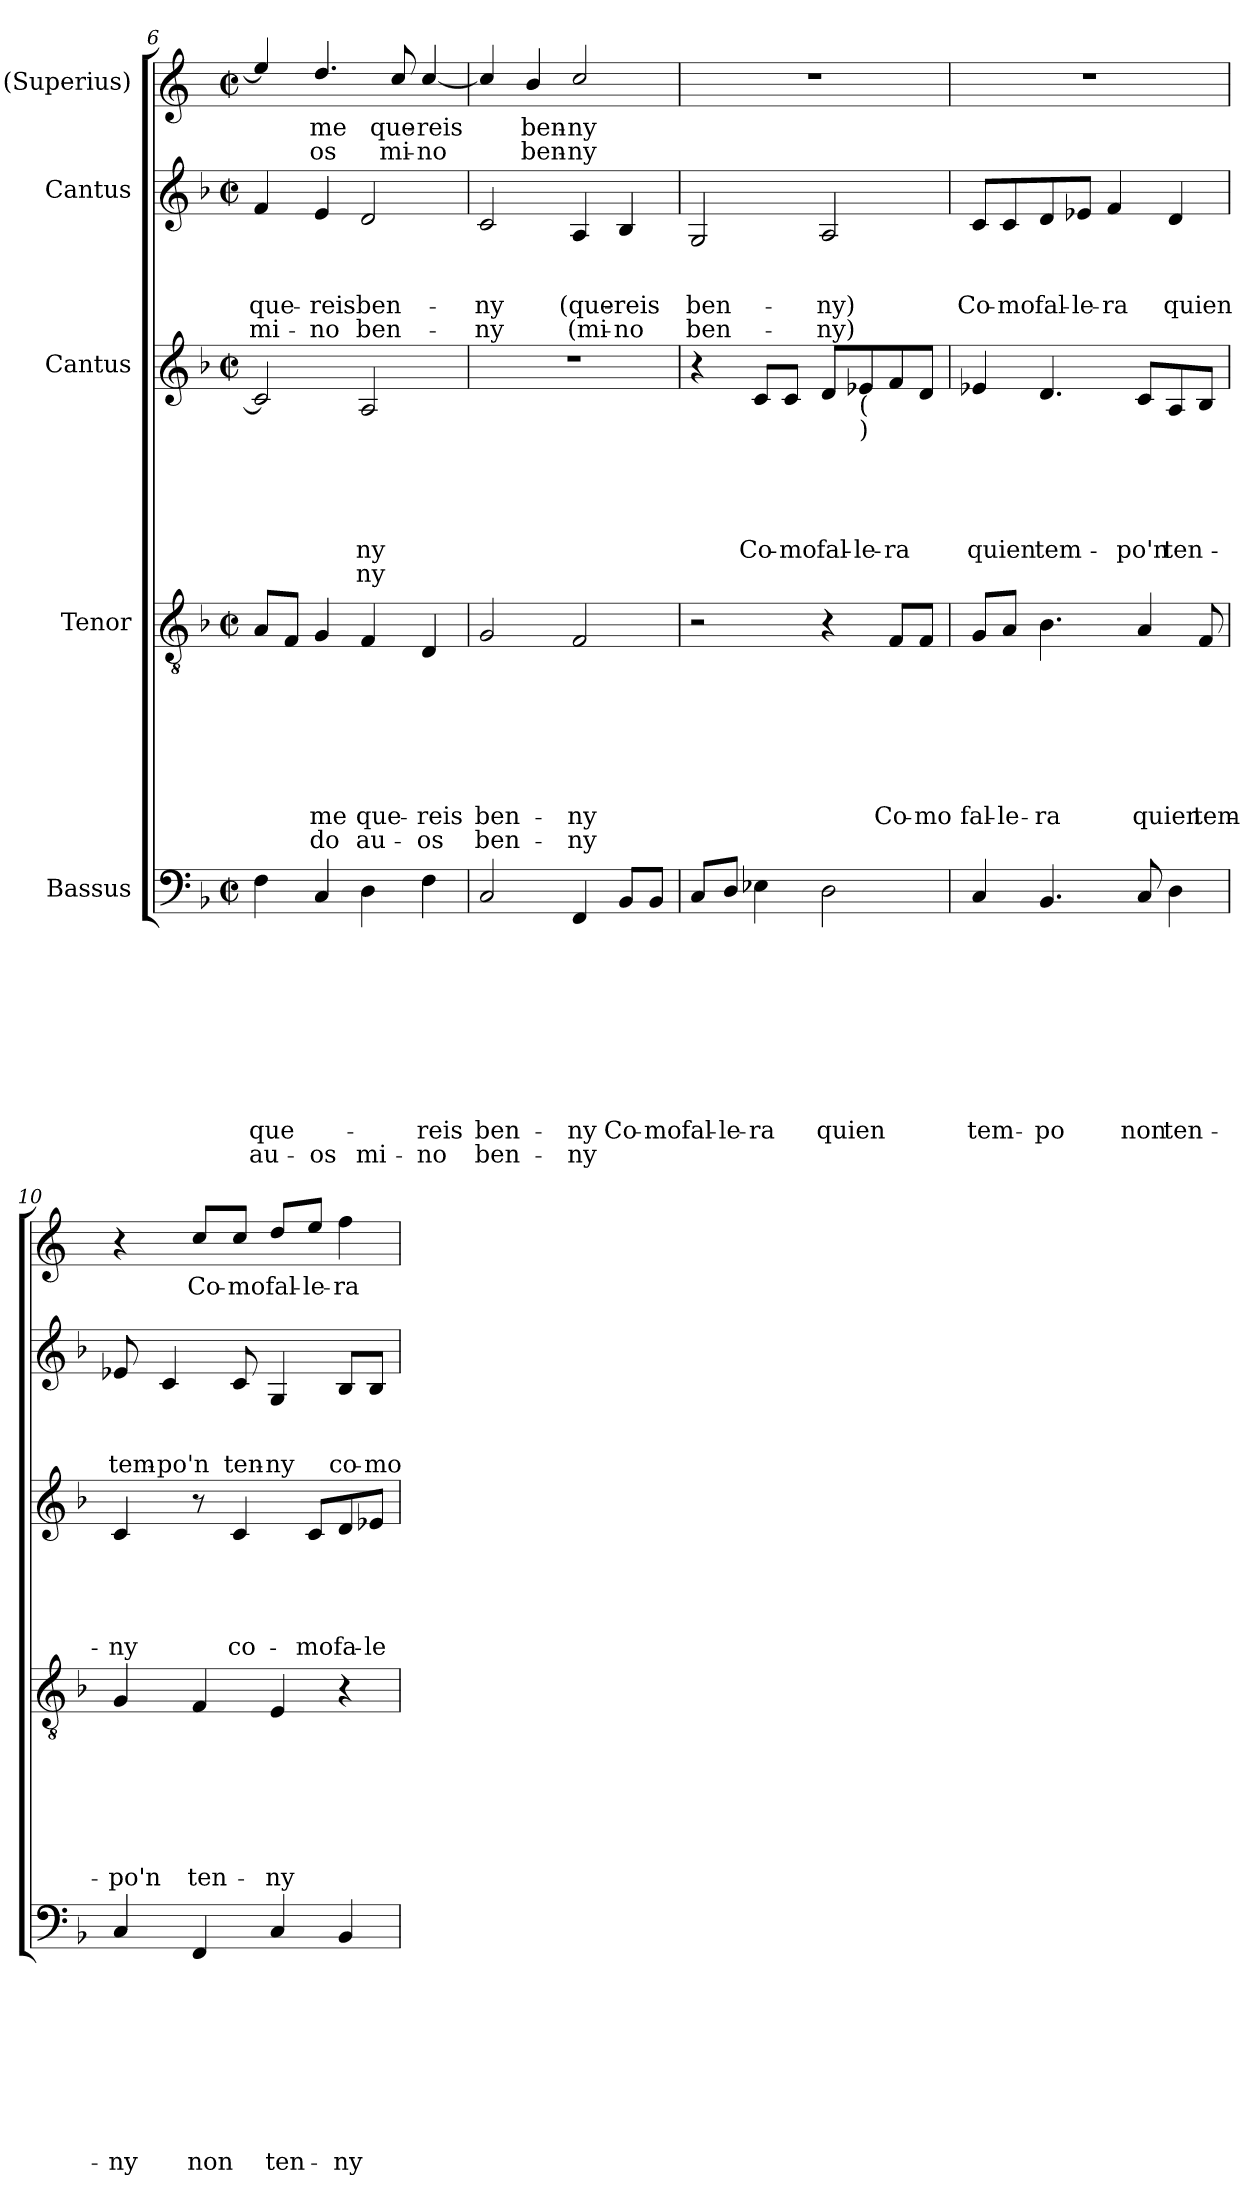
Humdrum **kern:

**kern	**text	**text	**text	**text	**text	**text	**text	**text	**text	**text	**kern	**text	**text	**text	**text	**text	**text	**text	**text	**kern	**text	**text	**text	**text	**text	**text	**kern	**text	**text	**text	**text	**kern	**text	**text
*part5	*part5	*part5	*part5	*part5	*part5	*part5	*part5	*part5	*part5	*part5	*part4	*part4	*part4	*part4	*part4	*part4	*part4	*part4	*part4	*part3	*part3	*part3	*part3	*part3	*part3	*part3	*part2	*part2	*part2	*part2	*part2	*part1	*part1	*part1
*staff5	*staff5	*staff5	*staff5	*staff5	*staff5	*staff5	*staff5	*staff5	*staff5	*staff5	*staff4	*staff4	*staff4	*staff4	*staff4	*staff4	*staff4	*staff4	*staff4	*staff3	*staff3	*staff3	*staff3	*staff3	*staff3	*staff3	*staff2	*staff2	*staff2	*staff2	*staff2	*staff1	*staff1	*staff1
*I"Bassus	*	*	*	*	*	*	*	*	*	*	*I"Tenor	*	*	*	*	*	*	*	*	*I"Cantus	*	*	*	*	*	*	*I"Cantus	*	*	*	*	*I"(Superius)	*	*
*clefF4	*	*	*	*	*	*	*	*	*	*	*clefGv2	*	*	*	*	*	*	*	*	*clefG2	*	*	*	*	*	*	*clefG2	*	*	*	*	*clefG2	*	*
*	*	*	*	*	*	*	*	*	*	*	*	*	*	*	*	*	*	*	*	*	*	*	*	*	*	*	*	*	*	*	*	*ITrd4c7	*	*
*k[b-]	*	*	*	*	*	*	*	*	*	*	*k[b-]	*	*	*	*	*	*	*	*	*k[b-]	*	*	*	*	*	*	*k[b-]	*	*	*	*	*k[b-]	*	*
*F:	*	*	*	*	*	*	*	*	*	*	*F:	*	*	*	*	*	*	*	*	*F:	*	*	*	*	*	*	*F:	*	*	*	*	*F:	*	*
*M2/2	*	*	*	*	*	*	*	*	*	*	*M2/2	*	*	*	*	*	*	*	*	*M2/2	*	*	*	*	*	*	*M2/2	*	*	*	*	*M2/2	*	*
*met(c|)	*	*	*	*	*	*	*	*	*	*	*met(c|)	*	*	*	*	*	*	*	*	*met(c|)	*	*	*	*	*	*	*met(c|)	*	*	*	*	*met(c|)	*	*
=6	=6	=6	=6	=6	=6	=6	=6	=6	=6	=6	=6	=6	=6	=6	=6	=6	=6	=6	=6	=6	=6	=6	=6	=6	=6	=6	=6	=6	=6	=6	=6	=6	=6	=6
4F\	.	.	.	.	.	.	.	.	que-	au-	8A/L	.	.	.	.	.	.	.	.	2c/]	.	.	.	.	.	.	4f/	.	.	que-	mi-	4a/]	.	.
.	.	.	.	.	.	.	.	.	.	.	8F/J	.	.	.	.	.	.	.	.	.	.	.	.	.	.	.	.	.	.	.	.	.	.	.
4C/	.	.	.	.	.	.	.	.	.	-os	4G/	.	.	.	.	.	.	me	-do	.	.	.	.	.	.	.	4e/	.	.	-reis	-no	4.g/	me	-os
4D\	.	.	.	.	.	.	.	.	.	mi-	4F/	.	.	.	.	.	.	que-	au-	2A/	.	.	.	.	-ny	-ny	2d/	.	.	ben-	ben-	.	.	.
.	.	.	.	.	.	.	.	.	.	.	.	.	.	.	.	.	.	.	.	.	.	.	.	.	.	.	.	.	.	.	.	8f/	que-	mi-
4F\	.	.	.	.	.	.	.	.	-reis	-no	4D/	.	.	.	.	.	.	-reis	-os	.	.	.	.	.	.	.	.	.	.	.	.	[4f/	-reis	-no
=7	=7	=7	=7	=7	=7	=7	=7	=7	=7	=7	=7	=7	=7	=7	=7	=7	=7	=7	=7	=7	=7	=7	=7	=7	=7	=7	=7	=7	=7	=7	=7	=7	=7	=7
2C/	.	.	.	.	.	.	.	.	ben-	ben-	2G/	.	.	.	.	.	.	ben-	ben-	1r	.	.	.	.	.	.	2c/	.	.	-ny	-ny	4f/]	.	.
.	.	.	.	.	.	.	.	.	.	.	.	.	.	.	.	.	.	.	.	.	.	.	.	.	.	.	.	.	.	.	.	4e/	ben-	ben-
4FF/	.	.	.	.	.	.	.	.	-ny	-ny	2F/	.	.	.	.	.	.	-ny	-ny	.	.	.	.	.	.	.	4A/	.	.	(que-	(mi-	2f/	-ny	-ny
8BB-/L	.	.	.	.	.	.	.	.	Co-	.	.	.	.	.	.	.	.	.	.	.	.	.	.	.	.	.	4B-/	.	.	-reis	-no	.	.	.
8BB-/J	.	.	.	.	.	.	.	.	-mo	.	.	.	.	.	.	.	.	.	.	.	.	.	.	.	.	.	.	.	.	.	.	.	.	.
=8	=8	=8	=8	=8	=8	=8	=8	=8	=8	=8	=8	=8	=8	=8	=8	=8	=8	=8	=8	=8	=8	=8	=8	=8	=8	=8	=8	=8	=8	=8	=8	=8	=8	=8
8C/L	.	.	.	.	.	.	.	.	fal-	.	2r	.	.	.	.	.	.	.	.	4r	.	.	.	.	.	.	2G/	.	.	ben-	ben-	1r	.	.
8D/J	.	.	.	.	.	.	.	.	-le-	.	.	.	.	.	.	.	.	.	.	.	.	.	.	.	.	.	.	.	.	.	.	.	.	.
4E-X\	.	.	.	.	.	.	.	.	-ra	.	.	.	.	.	.	.	.	.	.	8c/L	.	.	.	.	Co-	.	.	.	.	.	.	.	.	.
.	.	.	.	.	.	.	.	.	.	.	.	.	.	.	.	.	.	.	.	8c/J	.	.	.	.	-mo	.	.	.	.	.	.	.	.	.
2D\	.	.	.	.	.	.	.	.	quien	.	4r	.	.	.	.	.	.	.	.	8d/L	.	.	.	.	fal-	.	2A/	.	.	-ny)	-ny)	.	.	.
!	!	!	!	!	!	!	!	!	!	!	!	!	!	!	!	!	!	!	!	!LO:TX:b:t=(	!	!	!	!	!	!	!	!	!	!	!	!	!	!
!	!	!	!	!	!	!	!	!	!	!	!	!	!	!	!	!	!	!	!	!LO:TX:b:t=)	!	!	!	!	!	!	!	!	!	!	!	!	!	!
.	.	.	.	.	.	.	.	.	.	.	.	.	.	.	.	.	.	.	.	8e-X/	.	.	.	.	-le-	.	.	.	.	.	.	.	.	.
.	.	.	.	.	.	.	.	.	.	.	8F/L	.	.	.	.	.	.	Co-	.	8f/	.	.	.	.	-ra	.	.	.	.	.	.	.	.	.
.	.	.	.	.	.	.	.	.	.	.	8F/J	.	.	.	.	.	.	-mo	.	8d/J	.	.	.	.	.	.	.	.	.	.	.	.	.	.
!!LO:LB:g=z
=9	=9	=9	=9	=9	=9	=9	=9	=9	=9	=9	=9	=9	=9	=9	=9	=9	=9	=9	=9	=9	=9	=9	=9	=9	=9	=9	=9	=9	=9	=9	=9	=9	=9	=9
4C/	.	.	.	.	.	.	.	.	tem-	.	8G/L	.	.	.	.	.	.	fal-	.	4e-X/	.	.	.	.	quien	.	8c/L	.	.	Co-	.	1r	.	.
.	.	.	.	.	.	.	.	.	.	.	8A/J	.	.	.	.	.	.	-le-	.	.	.	.	.	.	.	.	8c/	.	.	-mo	.	.	.	.
4.BB-/	.	.	.	.	.	.	.	.	-po	.	4.B-\	.	.	.	.	.	.	-ra	.	4.d/	.	.	.	.	tem-	.	8d/	.	.	fal-	.	.	.	.
.	.	.	.	.	.	.	.	.	.	.	.	.	.	.	.	.	.	.	.	.	.	.	.	.	.	.	8e-X/J	.	.	-le-	.	.	.	.
.	.	.	.	.	.	.	.	.	.	.	.	.	.	.	.	.	.	.	.	.	.	.	.	.	.	.	4f/	.	.	-ra	.	.	.	.
8C/	.	.	.	.	.	.	.	.	non	.	4A/	.	.	.	.	.	.	quien	.	8c/L	.	.	.	.	-po'n	.	.	.	.	.	.	.	.	.
4D\	.	.	.	.	.	.	.	.	ten-	.	.	.	.	.	.	.	.	.	.	8A/	.	.	.	.	ten-	.	4d/	.	.	quien	.	.	.	.
.	.	.	.	.	.	.	.	.	.	.	8F/	.	.	.	.	.	.	tem-	.	8B-/J	.	.	.	.	.	.	.	.	.	.	.	.	.	.
=10	=10	=10	=10	=10	=10	=10	=10	=10	=10	=10	=10	=10	=10	=10	=10	=10	=10	=10	=10	=10	=10	=10	=10	=10	=10	=10	=10	=10	=10	=10	=10	=10	=10	=10
4C/	.	.	.	.	.	.	.	.	-ny	.	4G/	.	.	.	.	.	.	-po'n	.	4c/	.	.	.	.	-ny	.	8e-X/	.	.	tem-	.	4r	.	.
.	.	.	.	.	.	.	.	.	.	.	.	.	.	.	.	.	.	.	.	.	.	.	.	.	.	.	4c/	.	.	-po'n	.	.	.	.
4FF/	.	.	.	.	.	.	.	.	non	.	4F/	.	.	.	.	.	.	ten-	.	8r	.	.	.	.	.	.	.	.	.	.	.	8f/L	Co-	.
.	.	.	.	.	.	.	.	.	.	.	.	.	.	.	.	.	.	.	.	4c/	.	.	.	.	co-	.	8c/	.	.	ten-	.	8f/J	-mo	.
4C/	.	.	.	.	.	.	.	.	ten-	.	4E/	.	.	.	.	.	.	-ny	.	.	.	.	.	.	.	.	4G/	.	.	-ny	.	8g/L	fal-	.
.	.	.	.	.	.	.	.	.	.	.	.	.	.	.	.	.	.	.	.	8c/L	.	.	.	.	-mo	.	.	.	.	.	.	8a/J	-le-	.
4BB-/	.	.	.	.	.	.	.	.	-ny	.	4r	.	.	.	.	.	.	.	.	8d/	.	.	.	.	fa-	.	8B-/L	.	.	co-	.	4b-\	-ra	.
.	.	.	.	.	.	.	.	.	.	.	.	.	.	.	.	.	.	.	.	8e-X/J	.	.	.	.	-le-	.	8B-/J	.	.	-mo	.	.	.	.
=	=	=	=	=	=	=	=	=	=	=	=	=	=	=	=	=	=	=	=	=	=	=	=	=	=	=	=	=	=	=	=	=	=	=
*-	*-	*-	*-	*-	*-	*-	*-	*-	*-	*-	*-	*-	*-	*-	*-	*-	*-	*-	*-	*-	*-	*-	*-	*-	*-	*-	*-	*-	*-	*-	*-	*-	*-	*-
